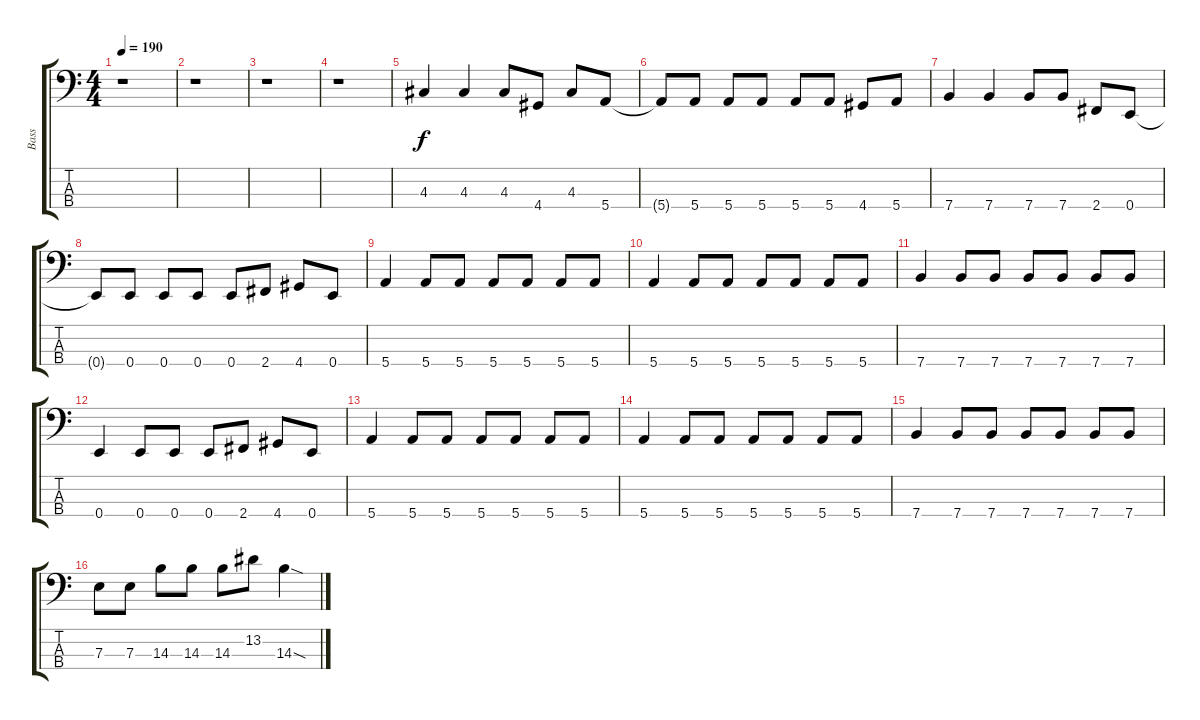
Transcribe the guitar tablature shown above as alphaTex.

\track ("Bass" "Bass") {instrument electricbasspick}
\staff {score tabs}
\tuning (G2 D2 A1 E1) {hide}
\ts (4 4)
\tempo 190
\clef f4
\ks c
r.1{dy f instrument electricbasspick} |
r.1 |
r.1 |
r.1 |
4.3.4 4.3.4 4.3.8 4.4.8 4.3.8 5.4.8 |
5.4{t}.8 5.4.8 5.4.8 5.4.8 5.4.8 5.4.8 4.4.8 5.4.8 |
7.4.4 7.4.4 7.4.8 7.4.8 2.4.8 0.4.8 |
0.4{t}.8 0.4.8 0.4.8 0.4.8 0.4.8 2.4.8 4.4.8 0.4.8 |
5.4.4 5.4.8 5.4.8 5.4.8 5.4.8 5.4.8 5.4.8 |
5.4.4 5.4.8 5.4.8 5.4.8 5.4.8 5.4.8 5.4.8 |
7.4.4 7.4.8 7.4.8 7.4.8 7.4.8 7.4.8 7.4.8 |
0.4.4 0.4.8 0.4.8 0.4.8 2.4.8 4.4.8 0.4.8 |
5.4.4 5.4.8 5.4.8 5.4.8 5.4.8 5.4.8 5.4.8 |
5.4.4 5.4.8 5.4.8 5.4.8 5.4.8 5.4.8 5.4.8 |
7.4.4 7.4.8 7.4.8 7.4.8 7.4.8 7.4.8 7.4.8 |
7.3.8 7.3.8 14.3.8 14.3.8 14.3.8 13.2.8 14.3{sod}.4
